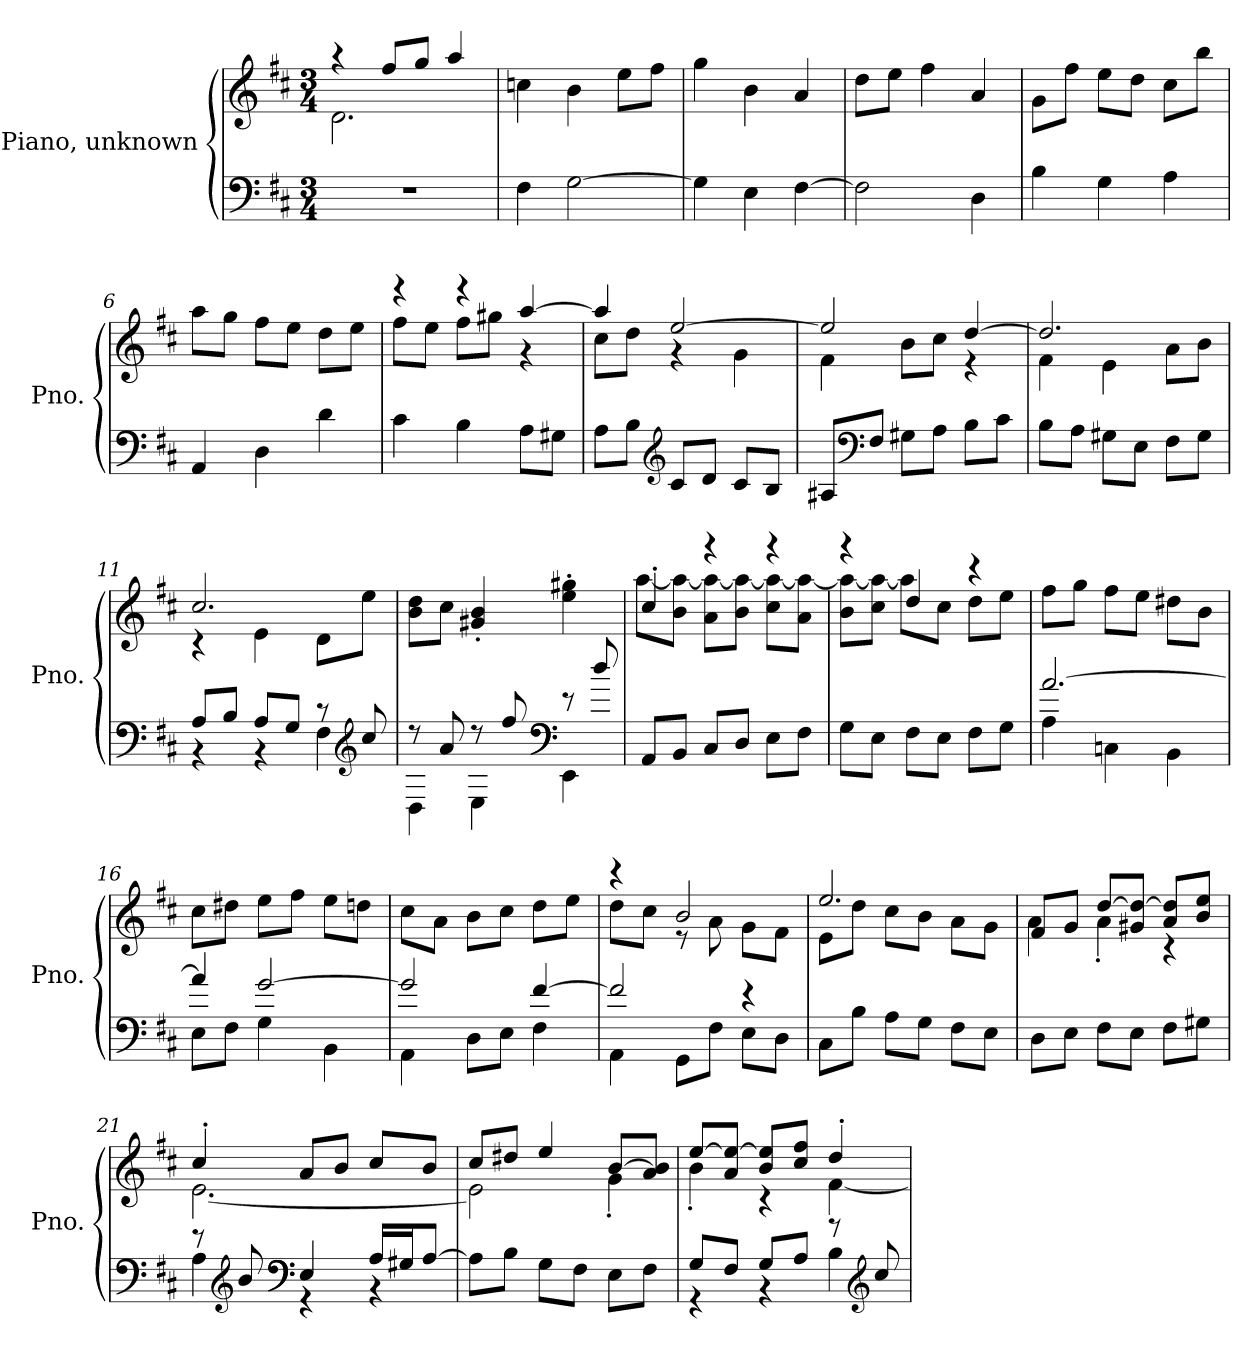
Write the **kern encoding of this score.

**kern	**kern
*part1	*part1
*staff2	*staff1
*I"Piano, unknown	*
*I'Pno.	*
*clefF4	*clefG2
*k[f#c#]	*k[f#c#]
*M3/4	*M3/4
*MM138	*MM138
=1	=1
*	*^
2.r	4r	2.d\
.	8ff#/L	.
.	8gg/J	.
.	4aa/	.
*	*v	*v
=2	=2
4F#\	4ccn\
[2G\	4b\
.	8ee\L
.	8ff#\J
=3	=3
4G\]	4gg\
4E\	4b\
[4F#\	4a/
=4	=4
2F#\]	8dd\L
.	8ee\J
.	4ff#\
4D\	4a/
=5	=5
4B\	8g\L
.	8ff#\J
4G\	8ee\L
.	8dd\J
4A\	8cc#\L
.	8bb\J
=6	=6
4AA/	8aa\L
.	8gg\J
4D\	8ff#\L
.	8ee\J
4d\	8dd\L
.	8ee\J
=7	=7
*	*^
4c#\	4r	8ff#\L
.	.	8ee\J
4B\	4r	8ff#\L
.	.	8gg#X\J
8A\L	[4aa/	4r
8G#X\J	.	.
!!LO:LB:g=z	!!
=8	=8	=8
8A\L	4aa/]	8cc#\L
8B\J	.	8dd\J
*clefG2	*	*
8c#/L	[2ee/	4r
8d/J	.	.
8c#/L	.	4g\
8B/J	.	.
=9	=9	=9
8A#X/L	2ee/]	4f#\
*clefF4	*	*
8F#/J	.	.
8G#X\L	.	8b\L
8A#\J	.	8cc#\J
8B\L	[4dd/	4r
8c#\J	.	.
=10	=10	=10
8B\L	2.dd/]	4f#\
8A\J	.	.
8G#X\L	.	4e\
8E\J	.	.
8F#\L	.	8a\L
8G#\J	.	8b\J
=11	=11	=11
*^	*	*
8A/L	4r	2.cc#/	4r
8B/J	.	.	.
8A/L	4r	.	4e\
8G/J	.	.	.
8r	4F#\	.	8d\L
*clefG2	*	*	*
8cc#/	.	.	8ee\J
*	*	*v	*v
!!LO:LB:g=z
=12	=12	=12
8r	4D\	8b\ 8dd\L
8a/	.	8cc#\J
8r	4E\	4g#X/' 4b/'
8ff#/	.	.
*clefF4	*	*
8r	4EE\	4ee\' 4gg#X\'
8dd/	.	.
*v	*v	*
=13	=13
*	*^
8AA/L	4cc#'/	[8aa\L
8BB/J	.	8b\ 8aa\_J
8C#/L	4r	8a\ 8aa\_L
8D/J	.	8b\ 8aa\_J
8E\L	4r	8cc#\ 8aa\_L
8F#\J	.	8a\ 8aa\_J
=14	=14	=14
8G\L	4r	8b\ 8aa\_L
8E\J	.	8cc#\ 8aa\_J
8F#\L	4dd/	8aa\L]
8E\J	.	8cc#\J
8F#\L	4r	8dd\L
8G\J	.	8ee\J
*	*v	*v
=15	=15
*^	*
[2.a/	4A\	8ff#\L
.	.	8gg\J
.	4Cn\	8ff#\L
.	.	8ee\J
.	4BB\	8dd#X\L
.	.	8b\J
=16	=16	=16
4a/]	8E\L	8cc#\L
.	8F#\J	8dd#X\J
[2g/	4G\	8ee\L
.	.	8ff#\J
.	4BB\	8ee\L
.	.	8ddn\J
!!LO:LB:g=z
=17	=17	=17
2g/]	4AA\	8cc#\L
.	.	8a\J
.	8D\L	8b\L
.	8E\J	8cc#\J
[4f#/	4F#\	8dd\L
.	.	8ee\J
=18	=18	=18
*	*	*^
2f#/]	4AA\	4r	8dd\L
.	.	.	8cc#\J
.	8GG\L	2b/	8r
.	8F#\J	.	8a\
4r	8E\L	.	8g\L
.	8D\J	.	8f#\J
*v	*v	*	*
=19	=19	=19
8C#\L	2.ee/	8e\L
8B\J	.	8dd\J
8A\L	.	8cc#\L
8G\J	.	8b\J
8F#\L	.	8a\L
8E\J	.	8g\J
=20	=20	=20
8D\L	8f#/L	4a\
8E\J	8g/J	.
8F#\L	[8dd/L	4a'\
8E\J	8g#X/ 8dd/_J	.
8F#\L	8a/ 8dd/]L	4r
8G#X\J	8b/ 8ee/J	.
=21	=21	=21
*^	*	*
8r	4A\	4cc#'/	[2.e\
*clefG2	*	*	*
8b/	.	.	.
*clefF4	*	*	*
4E/	4r	8a/L	.
.	.	8b/J	.
16A/LL	4r	8cc#/L	.
16G#X/J	.	.	.
[8A/J	.	8b/J	.
*v	*v	*	*
!!LO:LB:g=z	!!
=22	=22	=22
8A\L]	8cc#/L	2e\]
8B\J	8dd#X/J	.
8G\L	4ee/	.
8F#\J	.	.
8E\L	[8b/L	4g'\
8F#\J	8a/ 8b/]J	.
=23	=23	=23
*^	*	*
8G/L	4r	[8ee/L	4b'\
8F#/J	.	8a/ 8ee/_J	.
8G/L	4r	8b/ 8ee/]L	4r
8A/J	.	8cc#/ 8ff#/J	.
8r	4B\	4dd'/	[4f#\
*clefG2	*	*	*
8cc#/	.	.	.
*v	*v	*	*
*	*v	*v
=	=
*-	*-
